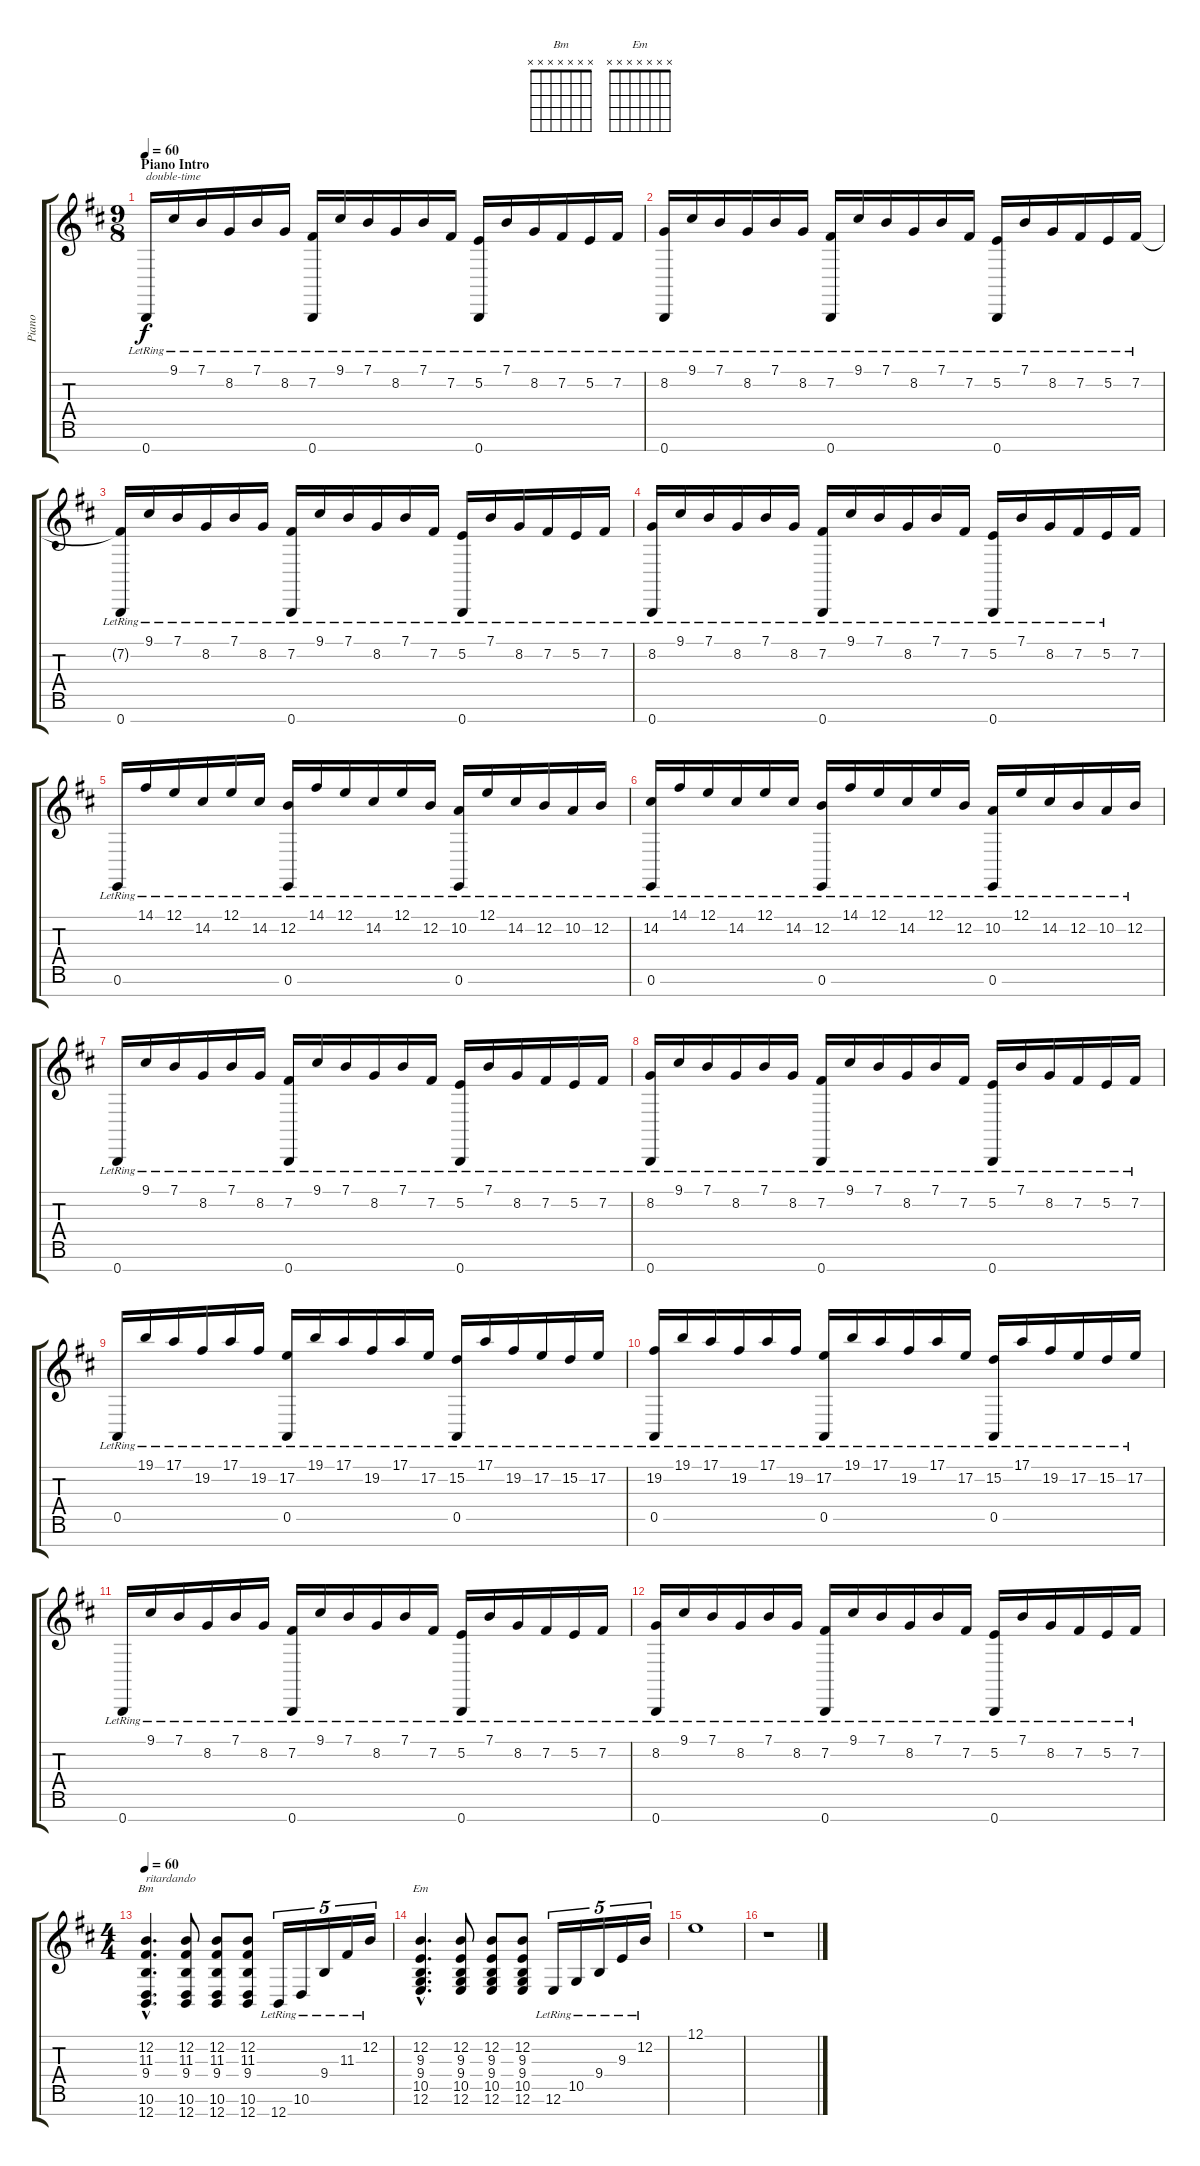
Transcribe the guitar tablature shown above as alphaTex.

\track ("Piano" "Piano") {instrument acousticgrandpiano}
\staff {score tabs}
\tuning (E4 B3 G3 D3 A2 E2 B1) {hide}
\chord ("Bm" x x x x x x x)
\chord ("Em" x x x x x x x)
\ts (9 8)
\section ("" "Piano Intro")
\tempo 60
\tempo 120
\tempo 60
\clef g2
\ks bminor
0.7{lr}.16{txt "double-time" dy f instrument acousticgrandpiano} 9.1{lr}.16 7.1{lr}.16 8.2{lr}.16 7.1{lr}.16 8.2{lr}.16 (7.2{lr} 0.7{lr}).16 9.1{lr}.16 7.1{lr}.16 8.2{lr}.16 7.1{lr}.16 7.2{lr}.16 (5.2{lr} 0.7{lr}).16 7.1{lr}.16 8.2{lr}.16 7.2{lr}.16 5.2{lr}.16 7.2{lr}.16 |
(8.2{lr} 0.7{lr}).16 9.1{lr}.16 7.1{lr}.16 8.2{lr}.16 7.1{lr}.16 8.2{lr}.16 (7.2{lr} 0.7{lr}).16 9.1{lr}.16 7.1{lr}.16 8.2{lr}.16 7.1{lr}.16 7.2{lr}.16 (5.2{lr} 0.7{lr}).16 7.1{lr}.16 8.2{lr}.16 7.2{lr}.16 5.2{lr}.16 7.2{lr}.16 |
(7.2{t} 0.7{lr}).16 9.1{lr}.16 7.1{lr}.16 8.2{lr}.16 7.1{lr}.16 8.2{lr}.16 (7.2{lr} 0.7{lr}).16 9.1{lr}.16 7.1{lr}.16 8.2{lr}.16 7.1{lr}.16 7.2{lr}.16 (5.2{lr} 0.7{lr}).16 7.1{lr}.16 8.2{lr}.16 7.2{lr}.16 5.2{lr}.16 7.2{lr}.16 |
(8.2{lr} 0.7{lr}).16 9.1{lr}.16 7.1{lr}.16 8.2{lr}.16 7.1{lr}.16 8.2{lr}.16 (7.2{lr} 0.7{lr}).16 9.1{lr}.16 7.1{lr}.16 8.2{lr}.16 7.1{lr}.16 7.2{lr}.16 (5.2{lr} 0.7{lr}).16 7.1{lr}.16 8.2{lr}.16 7.2{lr}.16 5.2{lr}.16 7.2.16 |
0.6{lr}.16 14.1{lr}.16 12.1{lr}.16 14.2{lr}.16 12.1{lr}.16 14.2{lr}.16 (12.2{lr} 0.6{lr}).16 14.1{lr}.16 12.1{lr}.16 14.2{lr}.16 12.1{lr}.16 12.2{lr}.16 (10.2{lr} 0.6{lr}).16 12.1{lr}.16 14.2{lr}.16 12.2{lr}.16 10.2{lr}.16 12.2{lr}.16 |
(14.2{lr} 0.6{lr}).16 14.1{lr}.16 12.1{lr}.16 14.2{lr}.16 12.1{lr}.16 14.2{lr}.16 (12.2{lr} 0.6{lr}).16 14.1{lr}.16 12.1{lr}.16 14.2{lr}.16 12.1{lr}.16 12.2{lr}.16 (10.2{lr} 0.6{lr}).16 12.1{lr}.16 14.2{lr}.16 12.2{lr}.16 10.2{lr}.16 12.2{lr}.16 |
0.7{lr}.16 9.1{lr}.16 7.1{lr}.16 8.2{lr}.16 7.1{lr}.16 8.2{lr}.16 (7.2{lr} 0.7{lr}).16 9.1{lr}.16 7.1{lr}.16 8.2{lr}.16 7.1{lr}.16 7.2{lr}.16 (5.2{lr} 0.7{lr}).16 7.1{lr}.16 8.2{lr}.16 7.2{lr}.16 5.2{lr}.16 7.2{lr}.16 |
(8.2{lr} 0.7{lr}).16 9.1{lr}.16 7.1{lr}.16 8.2{lr}.16 7.1{lr}.16 8.2{lr}.16 (7.2{lr} 0.7{lr}).16 9.1{lr}.16 7.1{lr}.16 8.2{lr}.16 7.1{lr}.16 7.2{lr}.16 (5.2{lr} 0.7{lr}).16 7.1{lr}.16 8.2{lr}.16 7.2{lr}.16 5.2{lr}.16 7.2{lr}.16 |
0.5{lr}.16 19.1{lr}.16 17.1{lr}.16 19.2{lr}.16 17.1{lr}.16 19.2{lr}.16 (17.2{lr} 0.5{lr}).16 19.1{lr}.16 17.1{lr}.16 19.2{lr}.16 17.1{lr}.16 17.2{lr}.16 (15.2{lr} 0.5{lr}).16 17.1{lr}.16 19.2{lr}.16 17.2{lr}.16 15.2{lr}.16 17.2{lr}.16 |
(19.2{lr} 0.5{lr}).16 19.1{lr}.16 17.1{lr}.16 19.2{lr}.16 17.1{lr}.16 19.2{lr}.16 (17.2{lr} 0.5{lr}).16 19.1{lr}.16 17.1{lr}.16 19.2{lr}.16 17.1{lr}.16 17.2{lr}.16 (15.2{lr} 0.5{lr}).16 17.1{lr}.16 19.2{lr}.16 17.2{lr}.16 15.2{lr}.16 17.2{lr}.16 |
0.7{lr}.16 9.1{lr}.16 7.1{lr}.16 8.2{lr}.16 7.1{lr}.16 8.2{lr}.16 (7.2{lr} 0.7{lr}).16 9.1{lr}.16 7.1{lr}.16 8.2{lr}.16 7.1{lr}.16 7.2{lr}.16 (5.2{lr} 0.7{lr}).16 7.1{lr}.16 8.2{lr}.16 7.2{lr}.16 5.2{lr}.16 7.2{lr}.16 |
(8.2{lr} 0.7{lr}).16 9.1{lr}.16 7.1{lr}.16 8.2{lr}.16 7.1{lr}.16 8.2{lr}.16 (7.2{lr} 0.7{lr}).16 9.1{lr}.16 7.1{lr}.16 8.2{lr}.16 7.1{lr}.16 7.2{lr}.16 (5.2{lr} 0.7{lr}).16 7.1{lr}.16 8.2{lr}.16 7.2{lr}.16 5.2{lr}.16 7.2{lr}.16 |
\ts (4 4)
\tempo 60
(12.2{hac} 11.3{hac} 9.4{hac} 10.6{hac} 12.7{hac}).4{d ch "Bm" txt "ritardando"} (12.2 11.3 9.4 10.6 12.7).8 (12.2 11.3 9.4 10.6 12.7).8 (12.2 11.3 9.4 10.6 12.7).8 12.7{lr}.16{tu (5 4)} 10.6{lr}.16{tu (5 4)} 9.4{lr}.16{tu (5 4)} 11.3{lr}.16{tu (5 4)} 12.2{lr}.16{tu (5 4)} |
(12.2{hac} 9.3{hac} 9.4{hac} 10.5{hac} 12.6{hac}).4{d ch "Em"} (12.2 9.3 9.4 10.5 12.6).8 (12.2 9.3 9.4 10.5 12.6).8 (12.2 9.3 9.4 10.5 12.6).8 12.6{lr}.16{tu (5 4)} 10.5{lr}.16{tu (5 4)} 9.4{lr}.16{tu (5 4)} 9.3{lr}.16{tu (5 4)} 12.2{lr}.16{tu (5 4)} |
12.1.1 |
r.1
